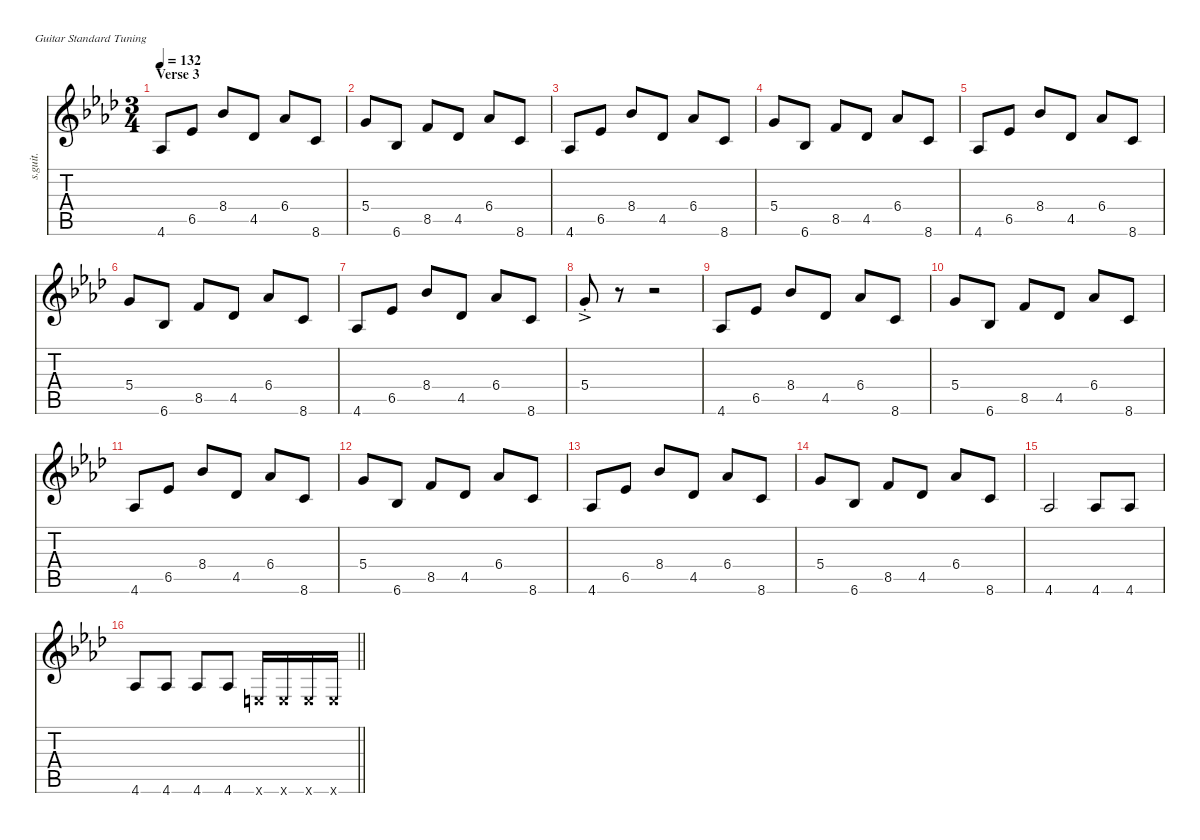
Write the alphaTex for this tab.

\defaultSystemsLayout 4
\hideDynamics
\bracketExtendMode nobrackets
\otherSystemsTrackNameOrientation horizontal
\track ("Dave Matthews" "s.guit.") {defaultSystemsLayout 8 instrument acousticguitarsteel}
\staff {score tabs}
\tuning (E4 B3 G3 D3 A2 E2)
\ts (3 4)
\section ("" "Verse 3")
\tempo 132
\clef g2
\ks ab
4.6{acc b}.8{dy f beam Up} 6.5{acc b}.8{beam Up} 8.4{acc b}.8{beam Up} 4.5{acc b}.8{beam Up} 6.4{acc b}.8{beam Up} 8.6{acc forcenatural}.8{beam Up} |
5.4{acc forcenatural}.8{beam Up} 6.6{acc b}.8{beam Up} 8.5{acc forcenatural}.8{beam Up} 4.5{acc b}.8{beam Up} 6.4{acc b}.8{beam Up} 8.6{acc forcenatural}.8{beam Up} |
4.6{acc b}.8{beam Up} 6.5{acc b}.8{beam Up} 8.4{acc b}.8{beam Up} 4.5{acc b}.8{beam Up} 6.4{acc b}.8{beam Up} 8.6{acc forcenatural}.8{beam Up} |
5.4{acc forcenatural}.8{beam Up} 6.6{acc b}.8{beam Up} 8.5{acc forcenatural}.8{beam Up} 4.5{acc b}.8{beam Up} 6.4{acc b}.8{beam Up} 8.6{acc forcenatural}.8{beam Up} |
4.6{acc b}.8{beam Up} 6.5{acc b}.8{beam Up} 8.4{acc b}.8{beam Up} 4.5{acc b}.8{beam Up} 6.4{acc b}.8{beam Up} 8.6{acc forcenatural}.8{beam Up} |
5.4{acc forcenatural}.8{beam Up} 6.6{acc b}.8{beam Up} 8.5{acc forcenatural}.8{beam Up} 4.5{acc b}.8{beam Up} 6.4{acc b}.8{beam Up} 8.6{acc forcenatural}.8{beam Up} |
4.6{acc b}.8{beam Up} 6.5{acc b}.8{beam Up} 8.4{acc b}.8{beam Up} 4.5{acc b}.8{beam Up} 6.4{acc b}.8{beam Up} 8.6{acc forcenatural}.8{beam Up} |
5.4{ac st acc forcenatural}.8{dy ff beam Up} r.8{beam Up} r.2{beam Up} |
4.6{acc b}.8{dy f beam Up} 6.5{acc b}.8{beam Up} 8.4{acc b}.8{beam Up} 4.5{acc b}.8{beam Up} 6.4{acc b}.8{beam Up} 8.6{acc forcenatural}.8{beam Up} |
5.4{acc forcenatural}.8{beam Up} 6.6{acc b}.8{beam Up} 8.5{acc forcenatural}.8{beam Up} 4.5{acc b}.8{beam Up} 6.4{acc b}.8{beam Up} 8.6{acc forcenatural}.8{beam Up} |
4.6{acc b}.8{beam Up} 6.5{acc b}.8{beam Up} 8.4{acc b}.8{beam Up} 4.5{acc b}.8{beam Up} 6.4{acc b}.8{beam Up} 8.6{acc forcenatural}.8{beam Up} |
5.4{acc forcenatural}.8{beam Up} 6.6{acc b}.8{beam Up} 8.5{acc forcenatural}.8{beam Up} 4.5{acc b}.8{beam Up} 6.4{acc b}.8{beam Up} 8.6{acc forcenatural}.8{beam Up} |
4.6{acc b}.8{beam Up} 6.5{acc b}.8{beam Up} 8.4{acc b}.8{beam Up} 4.5{acc b}.8{beam Up} 6.4{acc b}.8{beam Up} 8.6{acc forcenatural}.8{beam Up} |
5.4{acc forcenatural}.8{beam Up} 6.6{acc b}.8{beam Up} 8.5{acc forcenatural}.8{beam Up} 4.5{acc b}.8{beam Up} 6.4{acc b}.8{beam Up} 8.6{acc forcenatural}.8{beam Up} |
4.6{acc b}.2{beam Up} 4.6{acc b}.8{beam Up} 4.6{acc b}.8{beam Up} |
\barLineRight lightlight
4.6{acc b}.8{beam Up} 4.6{acc b}.8{beam Up} 4.6{acc b}.8{beam Up} 4.6{acc b}.8{beam Up} 0.6{x acc forcenatural}.16{beam Up} 0.6{x acc forcenatural}.16{beam Up} 0.6{x acc forcenatural}.16{beam Up} 0.6{x acc forcenatural}.16{beam Up}
